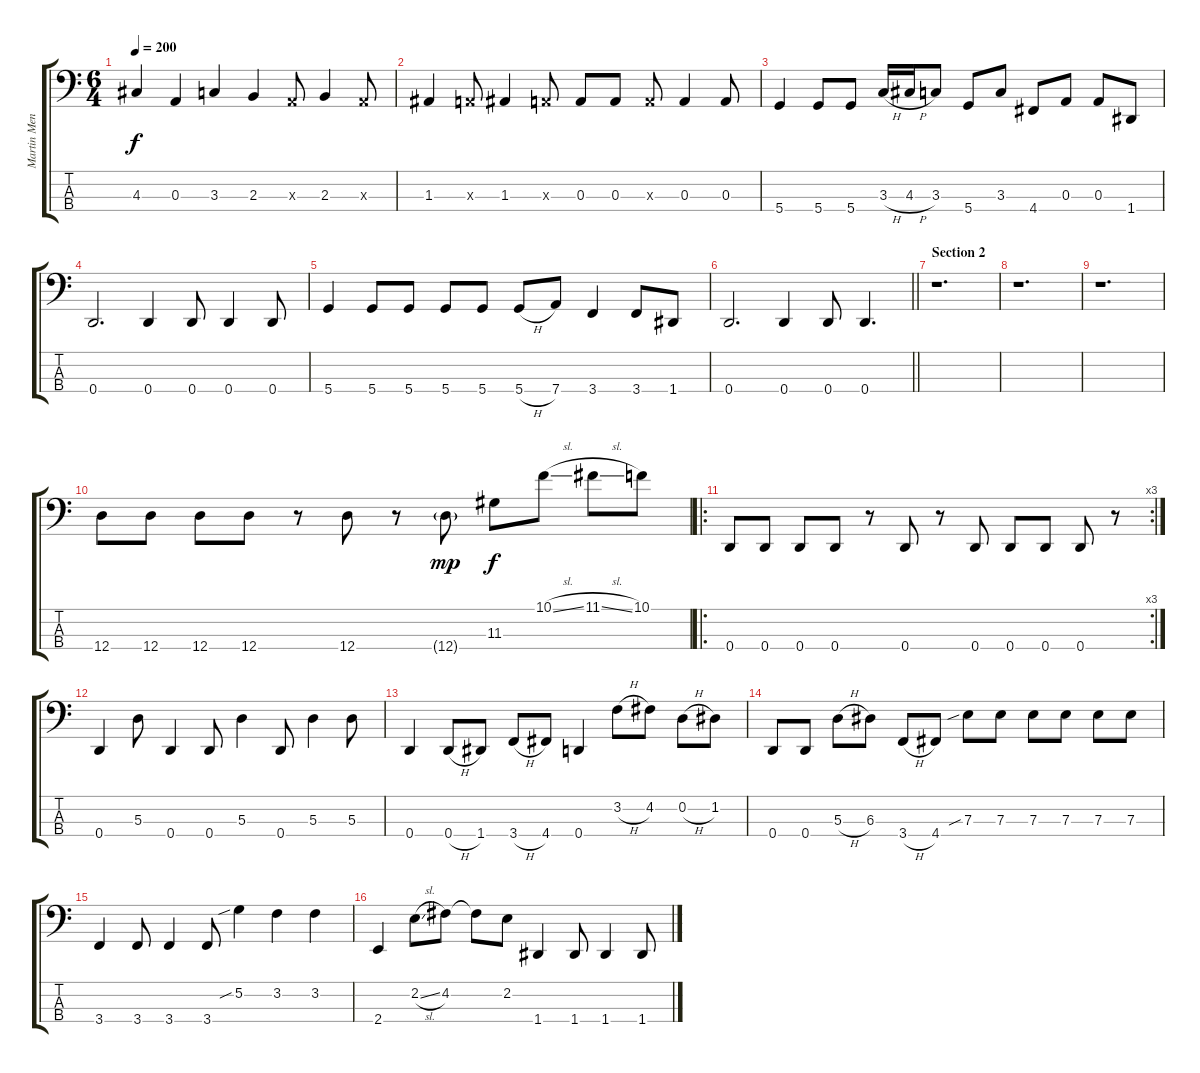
\track ("Martin Mendez" "Martin Men") {instrument electricbassfinger}
\staff {score tabs}
\tuning (G2 D2 A1 D1) {hide}
\ts (6 4)
\tempo 200
\clef f4
\ks c
4.3.4{dy f} 0.3.4 3.3.4 2.3.4 0.3{x}.8 2.3.4 0.3{x}.8 |
1.3.4 0.3{x}.8 1.3.4 0.3{x}.8 0.3.8 0.3.8 0.3{x}.8 0.3.4 0.3.8 |
5.4.4 5.4.8 5.4.8 3.3{h}.16 4.3{h}.16 3.3.8 5.4.8 3.3.8 4.4.8 0.3.8 0.3.8 1.4.8 |
0.4.2{d} 0.4.4 0.4.8 0.4.4 0.4.8 |
5.4.4 5.4.8 5.4.8 5.4.8 5.4.8 5.4{h}.8 7.4.8 3.4.4 3.4.8 1.4.8 |
\barLineRight lightlight
0.4.2{d} 0.4.4 0.4.8 0.4.4{d} |
\section ("" "Section 2")
r.1{d} |
r.1{d} |
r.1{d} |
12.4.8 12.4.8 12.4.8 12.4.8 r.8 12.4.8 r.8 12.4{g}.8{dy mp} 11.3.8{dy f} 10.1{sl}.8 11.1{sl}.8 10.1.8 |
\ro
\rc 3
0.4.8 0.4.8 0.4.8 0.4.8 r.8 0.4.8 r.8 0.4.8 0.4.8 0.4.8 0.4.8 r.8 |
0.4.4 5.3.8 0.4.4 0.4.8 5.3.4 0.4.8 5.3.4 5.3.8 |
0.4.4 0.4{h}.8 1.4.8 3.4{h}.8 4.4.8 0.4.4 3.2{h}.8 4.2.8 0.2{h}.8 1.2.8 |
0.4.8 0.4.8 5.3{h}.8 6.3.8 3.4{h}.8 4.4.8 7.3{sib}.8 7.3.8 7.3.8 7.3.8 7.3.8 7.3.8 |
3.4.4 3.4.8 3.4.4 3.4.8 5.2{sib}.4 3.2.4 3.2.4 |
2.4.4 2.2{sl}.8 4.2.8 4.2{t}.8 2.2.8 1.4.4 1.4.8 1.4.4 1.4.8
